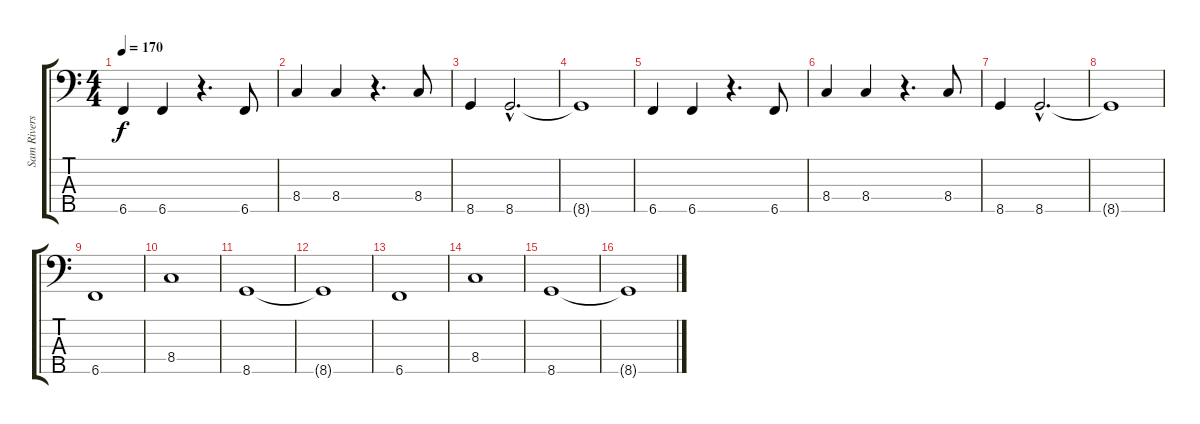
\track ("Sam Rivers" "Sam Rivers") {instrument electricbassfinger}
\staff {score tabs}
\tuning (G2 D2 A1 E1 B0) {hide}
\ts (4 4)
\tempo 170
\clef f4
\ks c
6.5.4{dy f} 6.5.4 r.4{d} 6.5.8 |
8.4.4 8.4.4 r.4{d} 8.4.8 |
8.5.4 8.5{hac}.2{d} |
8.5{t}.1 |
6.5.4 6.5.4 r.4{d} 6.5.8 |
8.4.4 8.4.4 r.4{d} 8.4.8 |
8.5.4 8.5{hac}.2{d} |
8.5{t}.1 |
6.5.1 |
8.4.1 |
8.5.1 |
8.5{t}.1 |
6.5.1 |
8.4.1 |
8.5.1 |
8.5{t}.1
